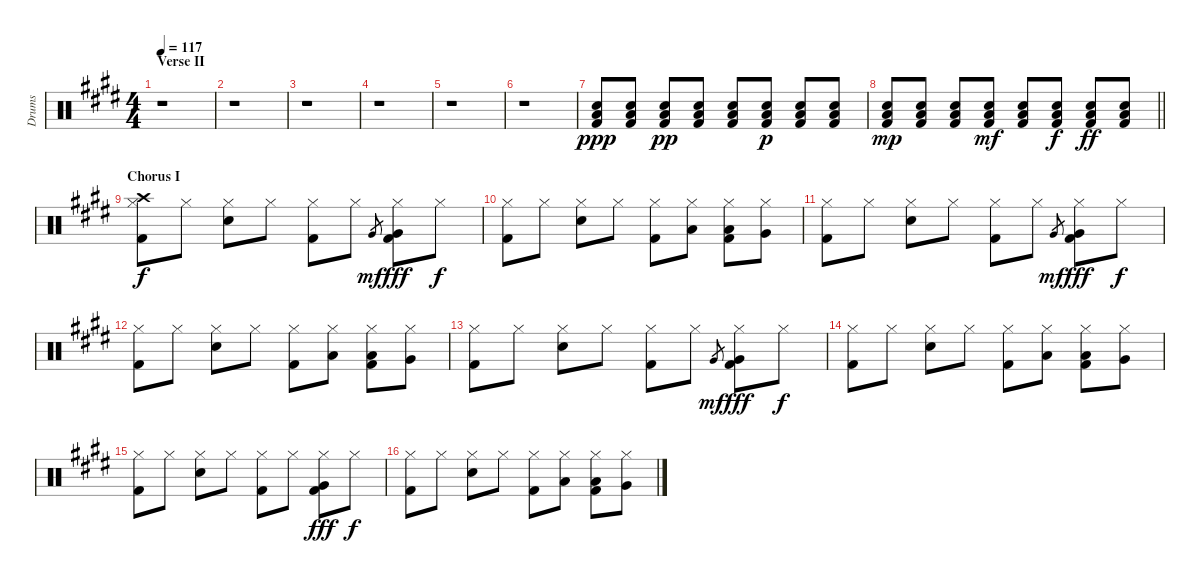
\track ("Drums" "Drums") {instrument percussion}
\staff {score}
\articulation defaults
\ts (4 4)
\section ("" "Verse II")
\tempo 117
\clef neutral
\ks c#minor
r.1{dy f} |
r.1 |
r.1 |
r.1 |
r.1 |
r.1 |
("Low Floor Tom (hit)" "Electric Snare (hit)" "Kick (hit) 2").8{dy ppp} ("Low Floor Tom (hit)" "Electric Snare (hit)" "Kick (hit) 2").8 ("Low Floor Tom (hit)" "Electric Snare (hit)" "Kick (hit) 2").8{dy pp} ("Low Floor Tom (hit)" "Electric Snare (hit)" "Kick (hit) 2").8 ("Low Floor Tom (hit)" "Electric Snare (hit)" "Kick (hit) 2").8 ("Low Floor Tom (hit)" "Electric Snare (hit)" "Kick (hit) 2").8{dy p} ("Low Floor Tom (hit)" "Electric Snare (hit)" "Kick (hit) 2").8 ("Low Floor Tom (hit)" "Electric Snare (hit)" "Kick (hit) 2").8 |
\barLineRight lightlight
("Low Floor Tom (hit)" "Electric Snare (hit)" "Kick (hit) 2").8{dy mp} ("Low Floor Tom (hit)" "Electric Snare (hit)" "Kick (hit) 2").8 ("Low Floor Tom (hit)" "Electric Snare (hit)" "Kick (hit) 2").8 ("Low Floor Tom (hit)" "Electric Snare (hit)" "Kick (hit) 2").8{dy mf} ("Low Floor Tom (hit)" "Electric Snare (hit)" "Kick (hit) 2").8 ("Low Floor Tom (hit)" "Electric Snare (hit)" "Kick (hit) 2").8{dy f} ("Low Floor Tom (hit)" "Electric Snare (hit)" "Kick (hit) 2").8{dy ff} ("Low Floor Tom (hit)" "Electric Snare (hit)" "Kick (hit) 2").8 |
\section ("" "Chorus I")
("Crash high (hit)" "Hi-Hat (closed)" "Kick (hit) 2").8{dy f} "Hi-Hat (closed)".8 ("Hi-Hat (closed)" "Electric Snare (hit)").8 "Hi-Hat (closed)".8 ("Hi-Hat (closed)" "Kick (hit) 2").8 "Hi-Hat (closed)".8 "Very Low Tom (hit)".8{gr dy mf} ("Hi-Hat (closed)" "Very Low Tom (hit)" "Kick (hit) 2").8{dy fff} "Hi-Hat (closed)".8{dy f} |
("Hi-Hat (closed)" "Kick (hit) 2").8 "Hi-Hat (closed)".8 ("Hi-Hat (closed)" "Electric Snare (hit)").8 "Hi-Hat (closed)".8 ("Hi-Hat (closed)" "Kick (hit) 2").8 ("Hi-Hat (closed)" "Low Tom (hit)").8 ("Hi-Hat (closed)" "Low Floor Tom (hit)" "Kick (hit) 2").8 ("Hi-Hat (closed)" "Very Low Tom (hit)").8 |
("Hi-Hat (closed)" "Kick (hit) 2").8 "Hi-Hat (closed)".8 ("Hi-Hat (closed)" "Electric Snare (hit)").8 "Hi-Hat (closed)".8 ("Hi-Hat (closed)" "Kick (hit) 2").8 "Hi-Hat (closed)".8 "Very Low Tom (hit)".8{gr dy mf} ("Hi-Hat (closed)" "Very Low Tom (hit)" "Kick (hit) 2").8{dy fff} "Hi-Hat (closed)".8{dy f} |
("Hi-Hat (closed)" "Kick (hit) 2").8 "Hi-Hat (closed)".8 ("Hi-Hat (closed)" "Electric Snare (hit)").8 "Hi-Hat (closed)".8 ("Hi-Hat (closed)" "Kick (hit) 2").8 ("Hi-Hat (closed)" "Low Tom (hit)").8 ("Hi-Hat (closed)" "Low Floor Tom (hit)" "Kick (hit) 2").8 ("Hi-Hat (closed)" "Very Low Tom (hit)").8 |
("Hi-Hat (closed)" "Kick (hit) 2").8 "Hi-Hat (closed)".8 ("Hi-Hat (closed)" "Electric Snare (hit)").8 "Hi-Hat (closed)".8 ("Hi-Hat (closed)" "Kick (hit) 2").8 "Hi-Hat (closed)".8 "Very Low Tom (hit)".8{gr dy mf} ("Hi-Hat (closed)" "Very Low Tom (hit)" "Kick (hit) 2").8{dy fff} "Hi-Hat (closed)".8{dy f} |
("Hi-Hat (closed)" "Kick (hit) 2").8 "Hi-Hat (closed)".8 ("Hi-Hat (closed)" "Electric Snare (hit)").8 "Hi-Hat (closed)".8 ("Hi-Hat (closed)" "Kick (hit) 2").8 ("Hi-Hat (closed)" "Low Tom (hit)").8 ("Hi-Hat (closed)" "Low Floor Tom (hit)" "Kick (hit) 2").8 ("Hi-Hat (closed)" "Very Low Tom (hit)").8 |
("Hi-Hat (closed)" "Kick (hit) 2").8 "Hi-Hat (closed)".8 ("Hi-Hat (closed)" "Electric Snare (hit)").8 "Hi-Hat (closed)".8 ("Hi-Hat (closed)" "Kick (hit) 2").8 "Hi-Hat (closed)".8 ("Hi-Hat (closed)" "Very Low Tom (hit)" "Kick (hit) 2").8{dy fff} "Hi-Hat (closed)".8{dy f} |
("Hi-Hat (closed)" "Kick (hit) 2").8 "Hi-Hat (closed)".8 ("Hi-Hat (closed)" "Electric Snare (hit)").8 "Hi-Hat (closed)".8 ("Hi-Hat (closed)" "Kick (hit) 2").8 ("Hi-Hat (closed)" "Low Tom (hit)").8 ("Hi-Hat (closed)" "Low Floor Tom (hit)" "Kick (hit) 2").8 ("Hi-Hat (closed)" "Very Low Tom (hit)").8
